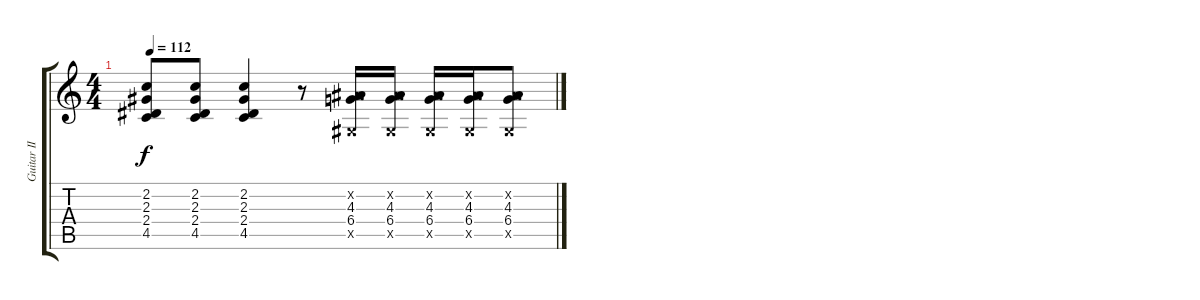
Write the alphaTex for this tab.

\track ("Guitar II" "Guitar II") {instrument acousticguitarsteel}
\staff {score tabs}
\tuning (Eb4 Bb3 Gb3 Db3 Ab2 Eb2) {hide}
\ts (4 4)
\tempo 112
\clef g2
\ks c
(2.2 2.3 2.4 4.5).8{dy f volume 4} (2.2 2.3 2.4 4.5).8 (2.2 2.3 2.4 4.5).4 r.8 (0.2{x} 4.3 6.4 0.5{x}).16 (0.2{x} 4.3 6.4 0.5{x}).16 (0.2{x} 4.3 6.4 0.5{x}).16 (0.2{x} 4.3 6.4 0.5{x}).16 (0.2{x} 4.3 6.4 0.5{x}).8{volume 0}
